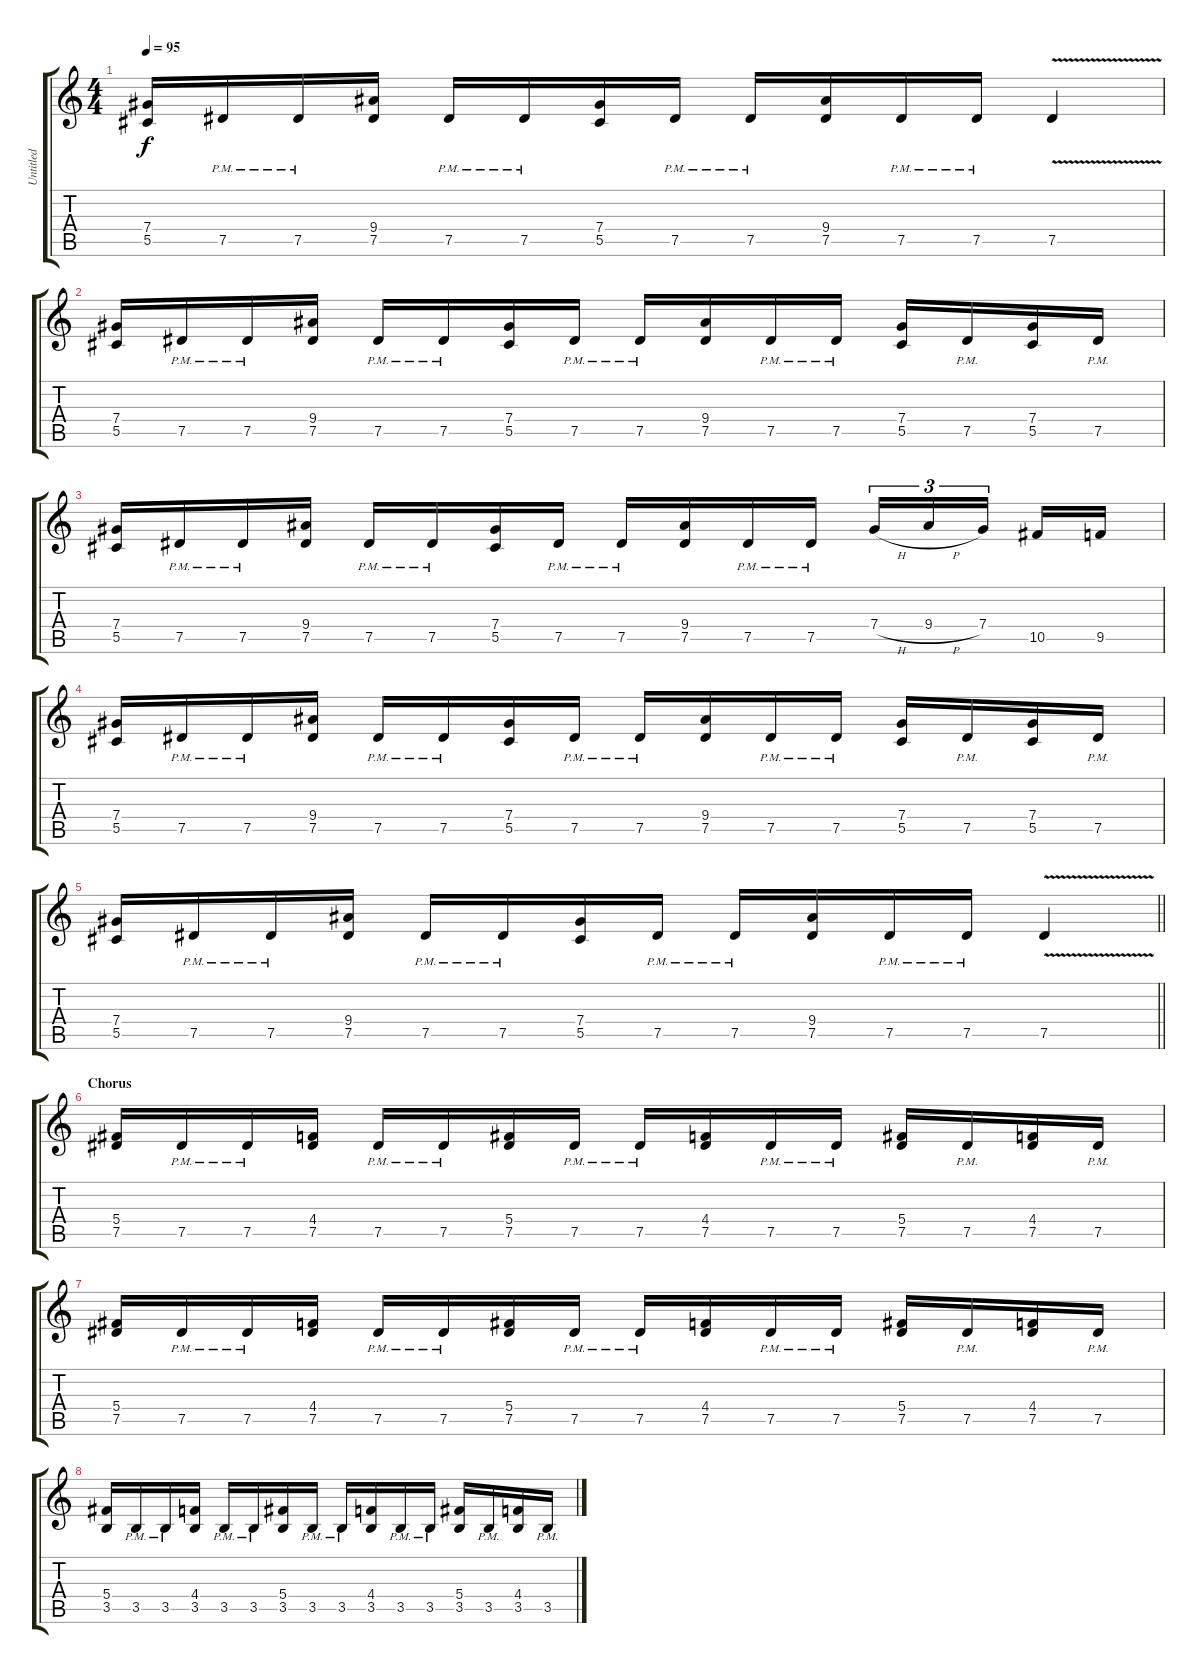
\track ("Untitled" "Untitled") {instrument distortionguitar}
\staff {score tabs}
\tuning (Eb4 Bb3 Gb3 Db3 Ab2 Db2) {hide}
\ts (4 4)
\tempo 95
\clef g2
\ks c
(7.4 5.5).16{dy f} 7.5{pm}.16 7.5{pm}.16 (9.4 7.5).16 7.5{pm}.16 7.5{pm}.16 (7.4 5.5).16 7.5{pm}.16 7.5{pm}.16 (9.4 7.5).16 7.5{pm}.16 7.5{pm}.16 7.5{v}.4 |
(7.4 5.5).16 7.5{pm}.16 7.5{pm}.16 (9.4 7.5).16 7.5{pm}.16 7.5{pm}.16 (7.4 5.5).16 7.5{pm}.16 7.5{pm}.16 (9.4 7.5).16 7.5{pm}.16 7.5{pm}.16 (7.4 5.5).16 7.5{pm}.16 (7.4 5.5).16 7.5{pm}.16 |
(7.4 5.5).16 7.5{pm}.16 7.5{pm}.16 (9.4 7.5).16 7.5{pm}.16 7.5{pm}.16 (7.4 5.5).16 7.5{pm}.16 7.5{pm}.16 (9.4 7.5).16 7.5{pm}.16 7.5{pm}.16 7.4{h}.16{tu (3 2)} 9.4{h}.16{tu (3 2)} 7.4.16{tu (3 2) beam splitsecondary} 10.5.16 9.5.16 |
(7.4 5.5).16 7.5{pm}.16 7.5{pm}.16 (9.4 7.5).16 7.5{pm}.16 7.5{pm}.16 (7.4 5.5).16 7.5{pm}.16 7.5{pm}.16 (9.4 7.5).16 7.5{pm}.16 7.5{pm}.16 (7.4 5.5).16 7.5{pm}.16 (7.4 5.5).16 7.5{pm}.16 |
\barLineRight lightlight
(7.4 5.5).16 7.5{pm}.16 7.5{pm}.16 (9.4 7.5).16 7.5{pm}.16 7.5{pm}.16 (7.4 5.5).16 7.5{pm}.16 7.5{pm}.16 (9.4 7.5).16 7.5{pm}.16 7.5{pm}.16 7.5{v}.4 |
\section ("" "Chorus")
(5.4 7.5).16 7.5{pm}.16 7.5{pm}.16 (4.4 7.5).16 7.5{pm}.16 7.5{pm}.16 (5.4 7.5).16 7.5{pm}.16 7.5{pm}.16 (4.4 7.5).16 7.5{pm}.16 7.5{pm}.16 (5.4 7.5).16 7.5{pm}.16 (4.4 7.5).16 7.5{pm}.16 |
(5.4 7.5).16 7.5{pm}.16 7.5{pm}.16 (4.4 7.5).16 7.5{pm}.16 7.5{pm}.16 (5.4 7.5).16 7.5{pm}.16 7.5{pm}.16 (4.4 7.5).16 7.5{pm}.16 7.5{pm}.16 (5.4 7.5).16 7.5{pm}.16 (4.4 7.5).16 7.5{pm}.16 |
(5.4 3.5).16 3.5{pm}.16 3.5{pm}.16 (4.4 3.5).16 3.5{pm}.16 3.5{pm}.16 (5.4 3.5).16 3.5{pm}.16 3.5{pm}.16 (4.4 3.5).16 3.5{pm}.16 3.5{pm}.16 (5.4 3.5).16 3.5{pm}.16 (4.4 3.5).16 3.5{pm}.16
